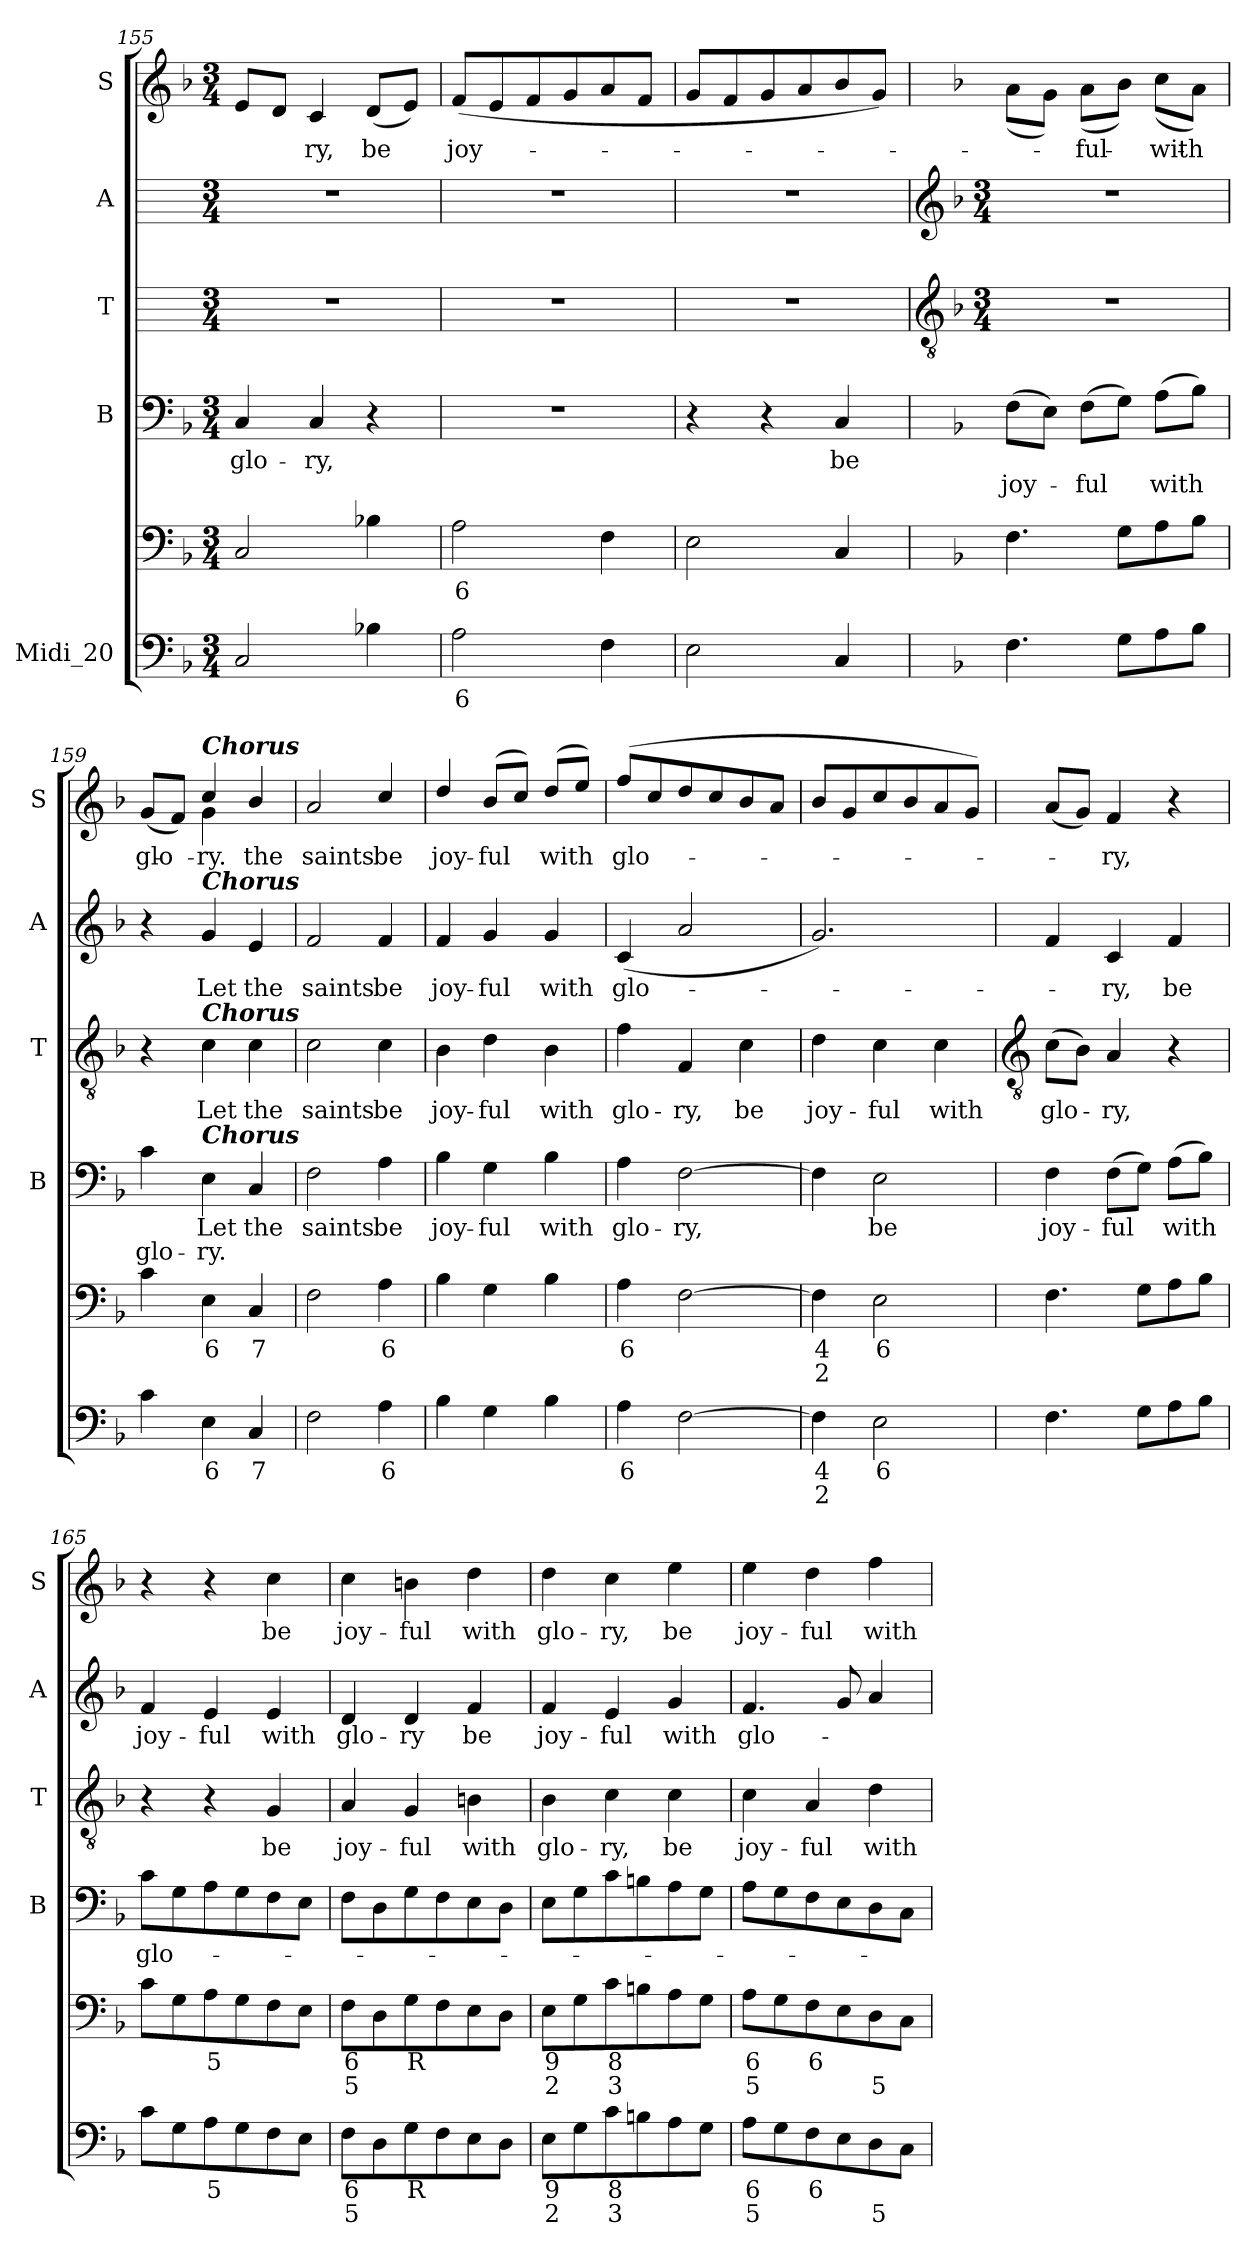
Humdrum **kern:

**kern	**text	**text	**kern	**text	**text	**kern	**text	**text	**kern	**text	**kern	**text	**kern	**text
*part5	*part5	*part5	*part5	*part5	*part5	*part4	*part4	*part4	*part3	*part3	*part2	*part2	*part1	*part1
*staff6	*staff6	*staff6	*staff5	*staff5	*staff5	*staff4	*staff4	*staff4	*staff3	*staff3	*staff2	*staff2	*staff1	*staff1
*I"Midi_20	*	*	*	*	*	*I"B	*	*	*I"T	*	*I"A	*	*I"S	*
*	*	*	*	*	*	*I'B	*	*	*I'T	*	*I'A	*	*I'S	*
*clefF4	*	*	*clefF4	*	*	*clefF4	*	*	*	*	*	*	*clefG2	*
*k[b-]	*	*	*k[b-]	*	*	*k[b-]	*	*	*	*	*	*	*k[b-]	*
*F:	*	*	*F:	*	*	*F:	*	*	*	*	*	*	*F:	*
*M3/4	*	*	*M3/4	*	*	*M3/4	*	*	*M3/4	*	*M3/4	*	*M3/4	*
=155	=155	=155	=155	=155	=155	=155	=155	=155	=155	=155	=155	=155	=155	=155
!	!	!	!	!	!	!	!LO:LY:b	!	!	!	!	!	!	!
2C	.	.	2C	.	.	4C	glo-	.	2.r	.	2.r	.	8eL	.
.	.	.	.	.	.	.	.	.	.	.	.	.	8dJ	.
!	!	!	!	!	!	!	!LO:LY:b	!	!	!	!	!	!	!LO:LY:b
.	.	.	.	.	.	4C	-ry,	.	.	.	.	.	4c	ry,
!	!	!	!	!	!	!	!	!	!	!	!	!	!	!LO:LY:b
4B-X	.	.	4B-X	.	.	4r	.	.	.	.	.	.	(<8dL	be
.	.	.	.	.	.	.	.	.	.	.	.	.	8eJ)	.
=156	=156	=156	=156	=156	=156	=156	=156	=156	=156	=156	=156	=156	=156	=156
!	!LO:LY:b	!	!	!LO:LY:b	!	!LO:N:vis=1	!	!	!	!	!	!	!	!LO:LY:b
2A	6	.	2A	6	.	2.r	.	.	2.r	.	2.r	.	(<8fL	joy-
.	.	.	.	.	.	.	.	.	.	.	.	.	8e	.
.	.	.	.	.	.	.	.	.	.	.	.	.	8f	.
.	.	.	.	.	.	.	.	.	.	.	.	.	8g	.
4F	.	.	4F	.	.	.	.	.	.	.	.	.	8a	.
.	.	.	.	.	.	.	.	.	.	.	.	.	8fJ	.
=157	=157	=157	=157	=157	=157	=157	=157	=157	=157	=157	=157	=157	=157	=157
2E	.	.	2E	.	.	4r	.	.	2.r	.	2.r	.	8gL	.
.	.	.	.	.	.	.	.	.	.	.	.	.	8f	.
.	.	.	.	.	.	4r	.	.	.	.	.	.	8g	.
.	.	.	.	.	.	.	.	.	.	.	.	.	8a	.
!	!	!	!	!	!	!	!LO:LY:b	!	!	!	!	!	!	!
4C	.	.	4C	.	.	4C	be	.	.	.	.	.	8b-	.
.	.	.	.	.	.	.	.	.	.	.	.	.	8gJ)	.
!!LO:LB:g=z
=158	=158	=158	=158	=158	=158	=158	=158	=158	=158	=158	=158	=158	=158	=158
*	*	*	*	*	*	*	*	*	*clefGv2	*	*clefG2	*	*	*
*	*	*	*	*	*	*	*	*	*k[b-]	*	*k[b-]	*	*	*
*	*	*	*	*	*	*	*	*	*F:	*	*F:	*	*	*
*	*	*	*	*	*	*	*	*	*M3/4	*	*M3/4	*	*	*
!	!	!	!	!	!	!	!	!LO:LY:b	!LO:N:vis=1	!	!LO:N:vis=1	!	!LO:N:vis=1	!
*	*	*	*	*	*	*	*	*	*	*	*	*	*^	*
4.F	.	.	4.F	.	.	(>8FL	.	joy-	2.r	.	2.r	.	2.ryy	(<8aL	.
.	.	.	.	.	.	8EJ)	.	.	.	.	.	.	.	8gJ)	.
!	!	!	!	!	!	!	!	!LO:LY:b	!	!	!	!	!	!	!LO:LY:b
.	.	.	.	.	.	(>8FL	.	ful	.	.	.	.	.	(<8aL	ful
8GL	.	.	8GL	.	.	8GJ)	.	.	.	.	.	.	.	8b-J)	.
!	!	!	!	!	!	!	!	!LO:LY:b	!	!	!	!	!	!	!LO:LY:b
8A	.	.	8A	.	.	(>8AL	.	with	.	.	.	.	.	(>8ccL	with
8B-J	.	.	8B-J	.	.	8B-J)	.	.	.	.	.	.	.	8aJ)	.
=159	=159	=159	=159	=159	=159	=159	=159	=159	=159	=159	=159	=159	=159	=159	=159
!	!	!	!	!	!	!	!	!LO:LY:b	!	!	!	!	!	!	!LO:LY:b
4c	.	.	4c	.	.	4c	.	glo-	4r	.	4r	.	4ryy	(<8gL	glo-
.	.	.	.	.	.	.	.	.	.	.	.	.	.	8fJ)	.
!	!	!	!	!	!	!	!	!	!	!	!	!	!LO:TX:a:Bi:t=Chorus	!	!
!	!	!	!	!	!	!	!	!	!	!	!LO:TX:a:Bi:t=Chorus	!	!	!	!
!	!	!	!	!	!	!	!	!	!LO:TX:a:Bi:t=Chorus	!	!	!	!	!	!
!	!	!	!	!	!	!LO:TX:a:Bi:t=Chorus	!	!	!	!	!	!	!	!	!
!	!LO:LY:b	!	!	!LO:LY:b	!	!	!LO:LY:b	!LO:LY:b	!	!LO:LY:b	!	!LO:LY:b	!	!	!LO:LY:b
!	!	!	!	!	!	!	!	!	!	!	!	!	!	!	!LO:LY:b
4E	6	.	4E	6	.	4E	-Let	ry.	4c	Let	4g	Let	4cc/	4g\	ry.
!	!LO:LY:b	!	!	!LO:LY:b	!	!	!LO:LY:b	!	!	!LO:LY:b	!	!LO:LY:b	!	!	!LO:LY:b
4C	7	.	4C	7	.	4C	the	.	4c	the	4e	the	4b-/	4ryy	the
=160	=160	=160	=160	=160	=160	=160	=160	=160	=160	=160	=160	=160	=160	=160	=160
!	!	!	!	!	!	!	!LO:LY:b	!	!	!LO:LY:b	!	!LO:LY:b	!	!LO:N:vis=1	!LO:LY:b
2F	.	.	2F	.	.	2F	saints	.	2c	saints	2f	saints	2a	2.ryy	saints
!	!LO:LY:b	!	!	!LO:LY:b	!	!	!LO:LY:b	!	!	!LO:LY:b	!	!LO:LY:b	!	!	!LO:LY:b
4A	6	.	4A	6	.	4A	be	.	4c	be	4f	be	4cc	.	be
=161	=161	=161	=161	=161	=161	=161	=161	=161	=161	=161	=161	=161	=161	=161	=161
!	!	!	!	!	!	!	!LO:LY:b	!	!	!LO:LY:b	!	!LO:LY:b	!	!LO:N:vis=1	!LO:LY:b
4B-	.	.	4B-	.	.	4B-	joy-	.	4B-	joy-	4f	joy-	4dd	2.ryy	joy-
!	!	!	!	!	!	!	!LO:LY:b	!	!	!LO:LY:b	!	!LO:LY:b	!	!	!LO:LY:b
4G	.	.	4G	.	.	4G	-ful	.	4d	-ful	4g	-ful	(>8b-L	.	-ful
.	.	.	.	.	.	.	.	.	.	.	.	.	8ccJ)	.	.
!	!	!	!	!	!	!	!LO:LY:b	!	!	!LO:LY:b	!	!LO:LY:b	!	!	!LO:LY:b
4B-	.	.	4B-	.	.	4B-	with	.	4B-	with	4g	with	(>8ddL	.	with
.	.	.	.	.	.	.	.	.	.	.	.	.	8eeJ)	.	.
=162	=162	=162	=162	=162	=162	=162	=162	=162	=162	=162	=162	=162	=162	=162	=162
!	!LO:LY:b	!	!	!LO:LY:b	!	!	!LO:LY:b	!	!	!LO:LY:b	!	!LO:LY:b	!	!LO:N:vis=1	!LO:LY:b
4A	6	.	4A	6	.	4A	glo-	.	4f	glo-	(<4c	glo-	(>8ffL	2.ryy	glo-
.	.	.	.	.	.	.	.	.	.	.	.	.	8cc	.	.
!	!	!	!	!	!	!	!LO:LY:b	!	!	!LO:LY:b	!	!	!	!	!
[2F	.	.	[2F	.	.	[2F	-ry,	.	4F	-ry,	2a	.	8dd	.	.
.	.	.	.	.	.	.	.	.	.	.	.	.	8cc	.	.
!	!	!	!	!	!	!	!	!	!	!LO:LY:b	!	!	!	!	!
.	.	.	.	.	.	.	.	.	4c	be	.	.	8b-	.	.
.	.	.	.	.	.	.	.	.	.	.	.	.	8aJ	.	.
=163	=163	=163	=163	=163	=163	=163	=163	=163	=163	=163	=163	=163	=163	=163	=163
!	!LO:LY:b	!LO:LY:b	!	!LO:LY:b	!LO:LY:b	!	!	!	!	!LO:LY:b	!	!	!	!LO:N:vis=1	!
4F]	4	2	4F]	4	2	4F]	.	.	4d	joy-	2.g)	.	8b-L	2.ryy	.
.	.	.	.	.	.	.	.	.	.	.	.	.	8g	.	.
!	!LO:LY:b	!	!	!LO:LY:b	!	!	!LO:LY:b	!	!	!LO:LY:b	!	!	!	!	!
2E	6	.	2E	6	.	2E	be	.	4c	-ful	.	.	8cc	.	.
.	.	.	.	.	.	.	.	.	.	.	.	.	8b-	.	.
!	!	!	!	!	!	!	!	!	!	!LO:LY:b	!	!	!	!	!
.	.	.	.	.	.	.	.	.	4c	with	.	.	8a	.	.
.	.	.	.	.	.	.	.	.	.	.	.	.	8gJ)	.	.
*	*	*	*	*	*	*	*	*	*	*	*	*	*v	*v	*
!!LO:LB:g=z
=164	=164	=164	=164	=164	=164	=164	=164	=164	=164	=164	=164	=164	=164	=164
*	*	*	*	*	*	*	*	*	*clefGv2	*	*	*	*	*
!	!	!	!	!	!	!	!LO:LY:b	!	!	!LO:LY:b	!	!	!	!
4.F	.	.	4.F	.	.	4F	joy-	.	(>8cL	glo-	4f	.	(<8aL	.
.	.	.	.	.	.	.	.	.	8B-J)	.	.	.	8gJ)	.
!	!	!	!	!	!	!	!LO:LY:b	!	!	!LO:LY:b	!	!LO:LY:b	!	!LO:LY:b
.	.	.	.	.	.	(>8FL	-ful	.	4A	ry,	4c	ry,	4f	ry,
8GL	.	.	8GL	.	.	8GJ)	.	.	.	.	.	.	.	.
!	!	!	!	!	!	!	!LO:LY:b	!	!	!	!	!LO:LY:b	!	!
8A	.	.	8A	.	.	(>8AL	with	.	4r	.	4f	be	4r	.
8B-J	.	.	8B-J	.	.	8B-J)	.	.	.	.	.	.	.	.
=165	=165	=165	=165	=165	=165	=165	=165	=165	=165	=165	=165	=165	=165	=165
!	!	!	!	!	!	!	!LO:LY:b	!	!	!	!	!LO:LY:b	!	!
8cL	.	.	8cL	.	.	8cL	glo-	.	4r	.	4f	joy-	4r	.
8G	.	.	8G	.	.	8G	.	.	.	.	.	.	.	.
!	!LO:LY:b	!	!	!LO:LY:b	!	!	!	!	!	!	!	!LO:LY:b	!	!
8A	5	.	8A	5	.	8A	.	.	4r	.	4e	-ful	4r	.
8G	.	.	8G	.	.	8G	.	.	.	.	.	.	.	.
!	!	!	!	!	!	!	!	!	!	!LO:LY:b	!	!LO:LY:b	!	!LO:LY:b
8F	.	.	8F	.	.	8F	.	.	4G	be	4e	with	4cc	be
8EJ	.	.	8EJ	.	.	8EJ	.	.	.	.	.	.	.	.
=166	=166	=166	=166	=166	=166	=166	=166	=166	=166	=166	=166	=166	=166	=166
!	!LO:LY:b	!LO:LY:b	!	!LO:LY:b	!LO:LY:b	!	!	!	!	!LO:LY:b	!	!LO:LY:b	!	!LO:LY:b
8FL	6	5	8FL	6	5	8FL	.	.	4A	joy-	4d	glo-	4cc	joy-
8D	.	.	8D	.	.	8D	.	.	.	.	.	.	.	.
!	!LO:LY:b	!	!	!LO:LY:b	!	!	!	!	!	!LO:LY:b	!	!LO:LY:b	!	!LO:LY:b
8G	R	.	8G	R	.	8G	.	.	4G	-ful	4d	-ry	4bn	-ful
8F	.	.	8F	.	.	8F	.	.	.	.	.	.	.	.
!	!	!	!	!	!	!	!	!	!	!LO:LY:b	!	!LO:LY:b	!	!LO:LY:b
8E	.	.	8E	.	.	8E	.	.	4Bn	with	4f	be	4dd	with
8DJ	.	.	8DJ	.	.	8DJ	.	.	.	.	.	.	.	.
=167	=167	=167	=167	=167	=167	=167	=167	=167	=167	=167	=167	=167	=167	=167
!	!LO:LY:b	!LO:LY:b	!	!LO:LY:b	!LO:LY:b	!	!	!	!	!LO:LY:b	!	!LO:LY:b	!	!LO:LY:b
8EL	9	2	8EL	9	2	8EL	.	.	4B-	glo-	4f	joy-	4dd	glo-
8G	.	.	8G	.	.	8G	.	.	.	.	.	.	.	.
!	!LO:LY:b	!LO:LY:b	!	!LO:LY:b	!LO:LY:b	!	!	!	!	!LO:LY:b	!	!LO:LY:b	!	!LO:LY:b
8c	8	3	8c	8	3	8c	.	.	4c	-ry,	4e	-ful	4cc	-ry,
8Bn	.	.	8Bn	.	.	8Bn	.	.	.	.	.	.	.	.
!	!	!	!	!	!	!	!	!	!	!LO:LY:b	!	!LO:LY:b	!	!LO:LY:b
8A	.	.	8A	.	.	8A	.	.	4c	be	4g	with	4ee	be
8GJ	.	.	8GJ	.	.	8GJ	.	.	.	.	.	.	.	.
=168	=168	=168	=168	=168	=168	=168	=168	=168	=168	=168	=168	=168	=168	=168
!	!LO:LY:b	!LO:LY:b	!	!LO:LY:b	!LO:LY:b	!	!	!	!	!LO:LY:b	!	!LO:LY:b	!	!LO:LY:b
8AL	6	5	8AL	6	5	8AL	.	.	4c	joy-	4.f	glo-	4ee	joy-
8G	.	.	8G	.	.	8G	.	.	.	.	.	.	.	.
!	!LO:LY:b	!	!	!LO:LY:b	!	!	!	!	!	!LO:LY:b	!	!	!	!LO:LY:b
8F	6	.	8F	6	.	8F	.	.	4A	-ful	.	.	4dd	-ful
8E	.	.	8E	.	.	8E	.	.	.	.	8g	.	.	.
!	!	!LO:LY:b	!	!	!LO:LY:b	!	!	!	!	!LO:LY:b	!	!	!	!LO:LY:b
8D	.	5	8D	.	5	8D	.	.	4d	with	4a	.	4ff	with
8CJ	.	.	8CJ	.	.	8CJ	.	.	.	.	.	.	.	.
=	=	=	=	=	=	=	=	=	=	=	=	=	=	=
*-	*-	*-	*-	*-	*-	*-	*-	*-	*-	*-	*-	*-	*-	*-
